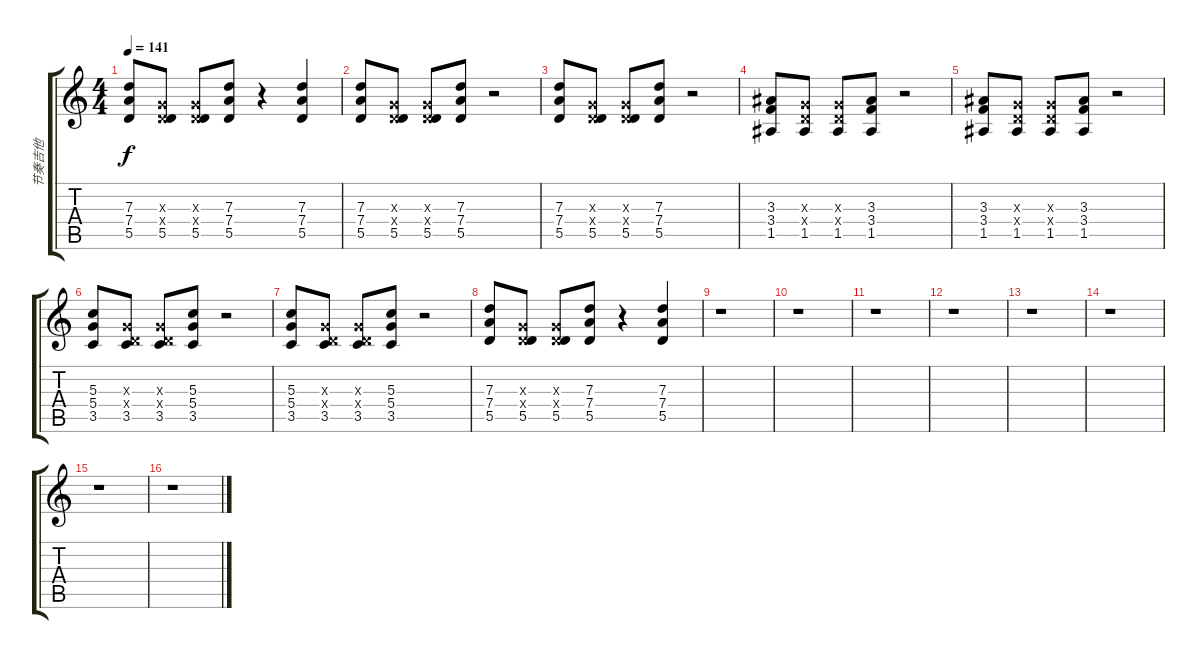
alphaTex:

\track ("节奏吉他" "节奏吉他") {instrument overdrivenguitar}
\staff {score tabs}
\tuning (E4 B3 G3 D3 A2 E2) {hide}
\ts (4 4)
\tempo 141
\clef g2
\ks c
(7.3 7.4 5.5).8{dy f} (0.3{x} 0.4{x} 5.5).8 (0.3{x} 0.4{x} 5.5).8 (7.3 7.4 5.5).8 r.4 (7.3 7.4 5.5).4 |
(7.3 7.4 5.5).8{volume 10} (0.3{x} 0.4{x} 5.5).8 (0.3{x} 0.4{x} 5.5).8 (7.3 7.4 5.5).8 r.2 |
(7.3 7.4 5.5).8 (0.3{x} 0.4{x} 5.5).8 (0.3{x} 0.4{x} 5.5).8 (7.3 7.4 5.5).8 r.2 |
(3.3 3.4 1.5).8 (0.3{x} 0.4{x} 1.5).8 (0.3{x} 0.4{x} 1.5).8 (3.3 3.4 1.5).8 r.2 |
(3.3 3.4 1.5).8 (0.3{x} 0.4{x} 1.5).8 (0.3{x} 0.4{x} 1.5).8 (3.3 3.4 1.5).8 r.2 |
(5.3 5.4 3.5).8 (0.3{x} 0.4{x} 3.5).8 (0.3{x} 0.4{x} 3.5).8 (5.3 5.4 3.5).8 r.2 |
(5.3 5.4 3.5).8 (0.3{x} 0.4{x} 3.5).8 (0.3{x} 0.4{x} 3.5).8 (5.3 5.4 3.5).8 r.2 |
(7.3 7.4 5.5).8 (0.3{x} 0.4{x} 5.5).8 (0.3{x} 0.4{x} 5.5).8 (7.3 7.4 5.5).8 r.4 (7.3 7.4 5.5).4 |
r.1 |
r.1 |
r.1 |
r.1 |
r.1 |
r.1 |
r.1 |
r.1
